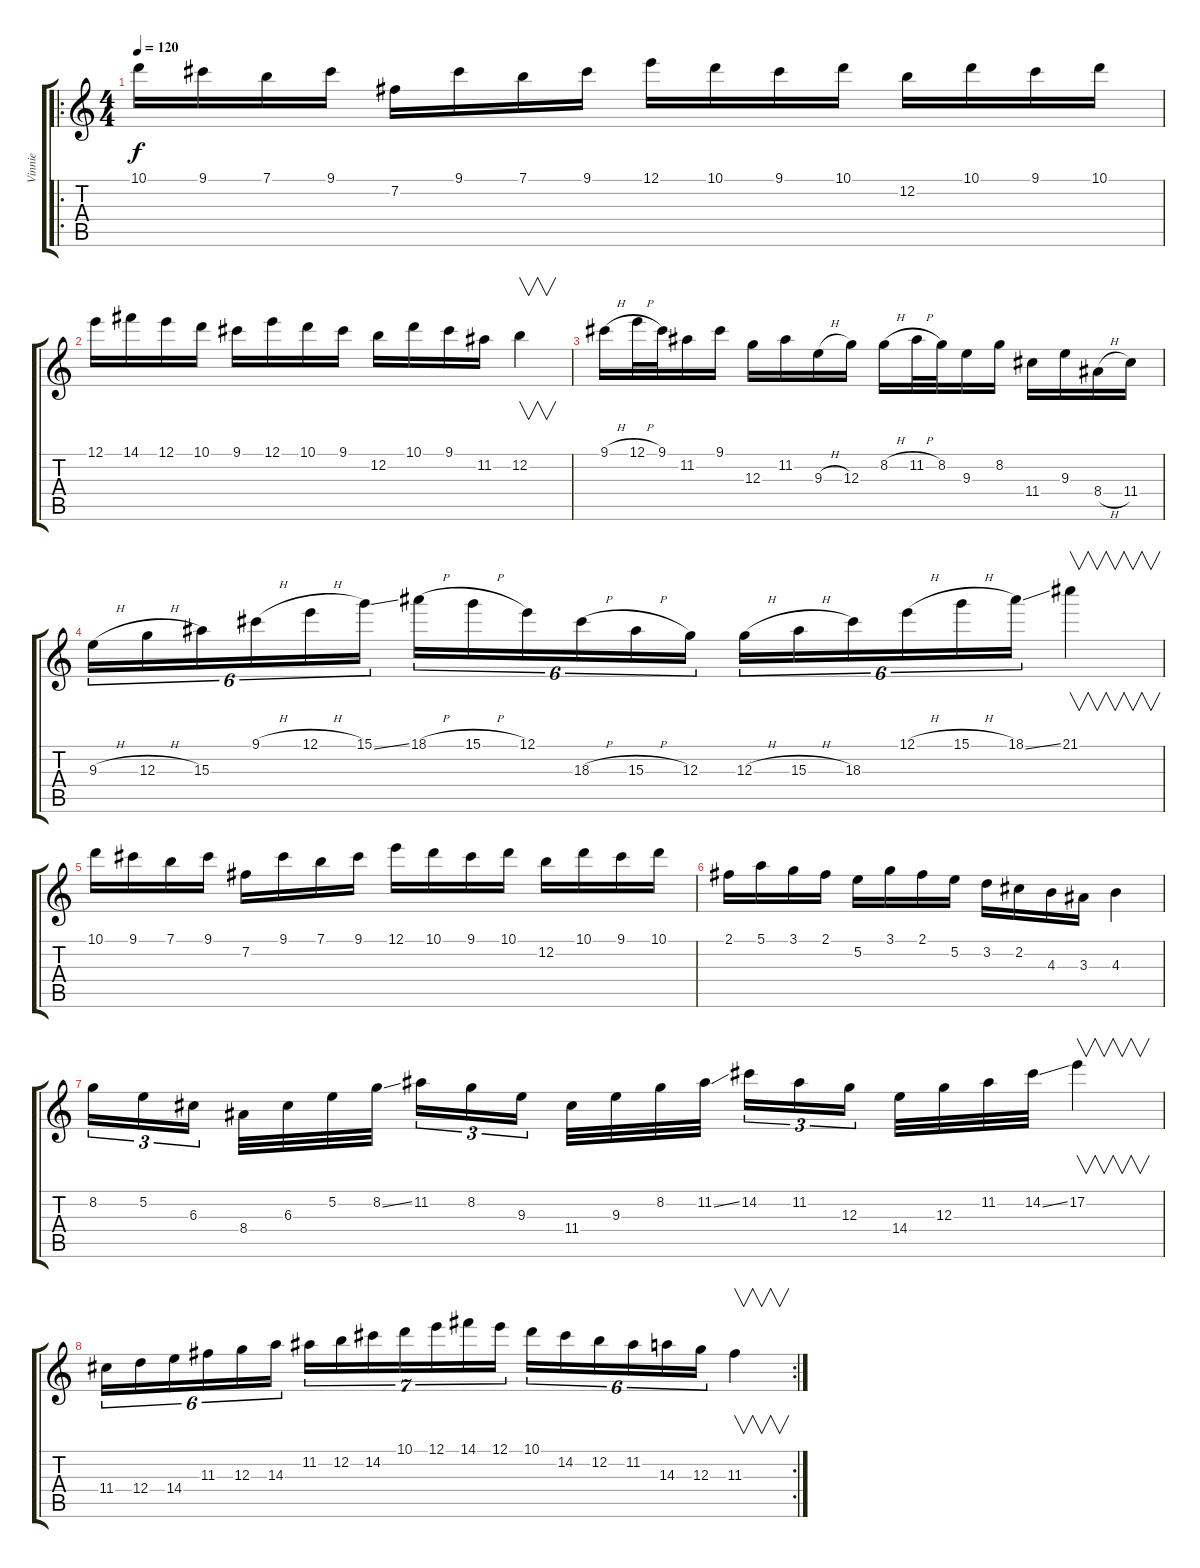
\track ("Vinnie" "Vinnie") {instrument distortionguitar}
\staff {score tabs}
\tuning (E4 B3 G3 D3 A2 E2) {hide}
\ro
\ts (4 4)
\tempo 120
\clef g2
\ks c
10.1.16{dy f} 9.1.16 7.1.16 9.1.16 7.2.16 9.1.16 7.1.16 9.1.16 12.1.16 10.1.16 9.1.16 10.1.16 12.2.16 10.1.16 9.1.16 10.1.16 |
12.1.16 14.1.16 12.1.16 10.1.16 9.1.16 12.1.16 10.1.16 9.1.16 12.2.16 10.1.16 9.1.16 11.2.16 12.2.4{v} |
9.1{h}.16 12.1{h}.32 9.1.32 11.2.16 9.1.16 12.3.16 11.2.16 9.3{h}.16 12.3.16 8.2{h}.16 11.2{h}.32 8.2.32 9.3.16 8.2.16 11.4.16 9.3.16 8.4{h}.16 11.4.16 |
9.3{h}.16{tu (6 4)} 12.3{h}.16{tu (6 4)} 15.3.16{tu (6 4)} 9.1{h}.16{tu (6 4)} 12.1{h}.16{tu (6 4)} 15.1{ss}.16{tu (6 4)} 18.1{h}.16{tu (6 4)} 15.1{h}.16{tu (6 4)} 12.1.16{tu (6 4)} 18.3{h}.16{tu (6 4)} 15.3{h}.16{tu (6 4)} 12.3.16{tu (6 4)} 12.3{h}.16{tu (6 4)} 15.3{h}.16{tu (6 4)} 18.3.16{tu (6 4)} 12.1{h}.16{tu (6 4)} 15.1{h}.16{tu (6 4)} 18.1{ss}.16{tu (6 4)} 21.1.4{v} |
10.1.16 9.1.16 7.1.16 9.1.16 7.2.16 9.1.16 7.1.16 9.1.16 12.1.16 10.1.16 9.1.16 10.1.16 12.2.16 10.1.16 9.1.16 10.1.16 |
2.1.16 5.1.16 3.1.16 2.1.16 5.2.16 3.1.16 2.1.16 5.2.16 3.2.16 2.2.16 4.3.16 3.3.16 4.3.4 |
8.2.16{tu (3 2)} 5.2.16{tu (3 2)} 6.3.16{tu (3 2)} 8.4.32 6.3.32 5.2.32 8.2{ss}.32 11.2.16{tu (3 2)} 8.2.16{tu (3 2)} 9.3.16{tu (3 2)} 11.4.32 9.3.32 8.2.32 11.2{ss}.32 14.2.16{tu (3 2)} 11.2.16{tu (3 2)} 12.3.16{tu (3 2)} 14.4.32 12.3.32 11.2.32 14.2{ss}.32 17.2.4{v} |
\rc 2
11.4.16{tu (6 4)} 12.4.16{tu (6 4)} 14.4.16{tu (6 4)} 11.3.16{tu (6 4)} 12.3.16{tu (6 4)} 14.3.16{tu (6 4)} 11.2.16{tu (7 4)} 12.2.16{tu (7 4)} 14.2.16{tu (7 4)} 10.1.16{tu (7 4)} 12.1.16{tu (7 4)} 14.1.16{tu (7 4)} 12.1.16{tu (7 4)} 10.1.16{tu (6 4)} 14.2.16{tu (6 4)} 12.2.16{tu (6 4)} 11.2.16{tu (6 4)} 14.3.16{tu (6 4)} 12.3.16{tu (6 4)} 11.3.4{v}
